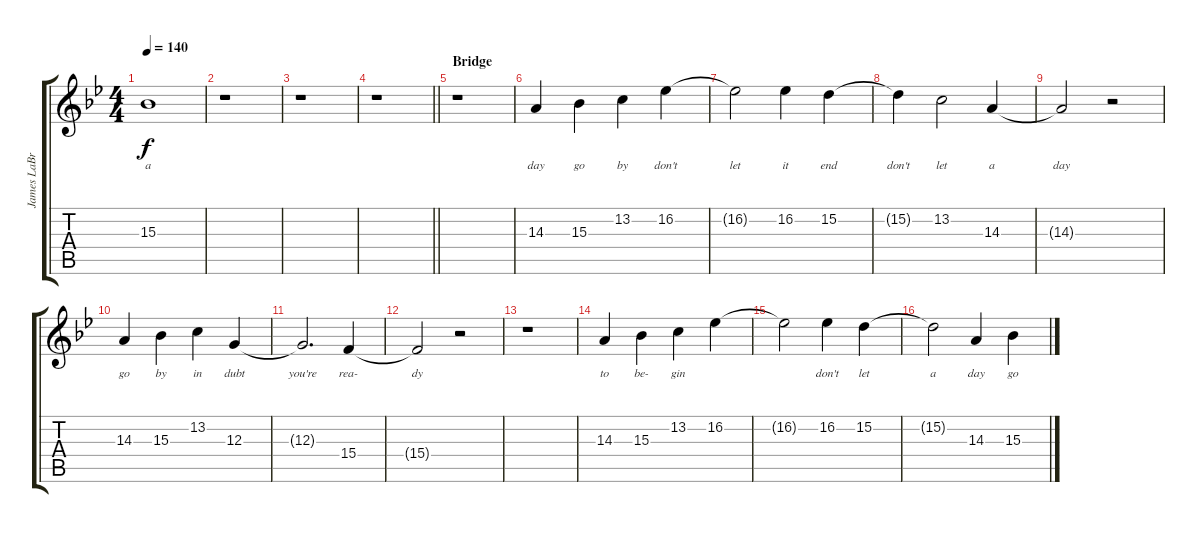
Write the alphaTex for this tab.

\track ("James LaBrie (Lyrics)" "James LaBr") {instrument flute}
\staff {score tabs}
\tuning (E4 B3 G3 D3 A2 E2) {hide}
\ts (4 4)
\tempo 140
\clef g2
\ks bb
15.3{t}.1{lyrics (0 "a") lyrics (1 "") lyrics (2 "") lyrics (3 "") lyrics (4 "") dy f} |
r.1 |
r.1 |
\barLineRight lightlight
r.1 |
\section ("" "Bridge")
r.1 |
14.3.4{lyrics (0 "day") lyrics (1 "") lyrics (2 "") lyrics (3 "") lyrics (4 "") volume 16} 15.3.4{lyrics (0 "go") lyrics (1 "") lyrics (2 "") lyrics (3 "") lyrics (4 "")} 13.2.4{lyrics (0 "by") lyrics (1 "") lyrics (2 "") lyrics (3 "") lyrics (4 "")} 16.2.4{lyrics (0 "don't") lyrics (1 "") lyrics (2 "") lyrics (3 "") lyrics (4 "")} |
16.2{t}.2{lyrics (0 "let") lyrics (1 "") lyrics (2 "") lyrics (3 "") lyrics (4 "")} 16.2.4{lyrics (0 "it") lyrics (1 "") lyrics (2 "") lyrics (3 "") lyrics (4 "")} 15.2.4{lyrics (0 "end") lyrics (1 "") lyrics (2 "") lyrics (3 "") lyrics (4 "")} |
15.2{t}.4{lyrics (0 "don't") lyrics (1 "") lyrics (2 "") lyrics (3 "") lyrics (4 "")} 13.2.2{lyrics (0 "let") lyrics (1 "") lyrics (2 "") lyrics (3 "") lyrics (4 "")} 14.3.4{lyrics (0 "a") lyrics (1 "") lyrics (2 "") lyrics (3 "") lyrics (4 "")} |
14.3{t}.2{lyrics (0 "day") lyrics (1 "") lyrics (2 "") lyrics (3 "") lyrics (4 "")} r.2 |
14.3.4{lyrics (0 "go") lyrics (1 "") lyrics (2 "") lyrics (3 "") lyrics (4 "")} 15.3.4{lyrics (0 "by") lyrics (1 "") lyrics (2 "") lyrics (3 "") lyrics (4 "")} 13.2.4{lyrics (0 "in") lyrics (1 "") lyrics (2 "") lyrics (3 "") lyrics (4 "")} 12.3.4{lyrics (0 "dubt") lyrics (1 "") lyrics (2 "") lyrics (3 "") lyrics (4 "")} |
12.3{t}.2{d lyrics (0 "you're") lyrics (1 "") lyrics (2 "") lyrics (3 "") lyrics (4 "")} 15.4.4{lyrics (0 "rea-") lyrics (1 "") lyrics (2 "") lyrics (3 "") lyrics (4 "")} |
15.4{t}.2{lyrics (0 "dy") lyrics (1 "") lyrics (2 "") lyrics (3 "") lyrics (4 "")} r.2 |
r.1 |
14.3.4{lyrics (0 "to") lyrics (1 "") lyrics (2 "") lyrics (3 "") lyrics (4 "")} 15.3.4{lyrics (0 "be-") lyrics (1 "") lyrics (2 "") lyrics (3 "") lyrics (4 "")} 13.2.4{lyrics (0 "gin") lyrics (1 "") lyrics (2 "") lyrics (3 "") lyrics (4 "")} 16.2.4{lyrics (0 "") lyrics (1 "") lyrics (2 "") lyrics (3 "") lyrics (4 "")} |
16.2{t}.2{lyrics (0 "") lyrics (1 "") lyrics (2 "") lyrics (3 "") lyrics (4 "")} 16.2.4{lyrics (0 "don't") lyrics (1 "") lyrics (2 "") lyrics (3 "") lyrics (4 "")} 15.2.4{lyrics (0 "let") lyrics (1 "") lyrics (2 "") lyrics (3 "") lyrics (4 "")} |
15.2{t}.2{lyrics (0 "a") lyrics (1 "") lyrics (2 "") lyrics (3 "") lyrics (4 "")} 14.3.4{lyrics (0 "day") lyrics (1 "") lyrics (2 "") lyrics (3 "") lyrics (4 "")} 15.3.4{lyrics (0 "go") lyrics (1 "") lyrics (2 "") lyrics (3 "") lyrics (4 "")}
